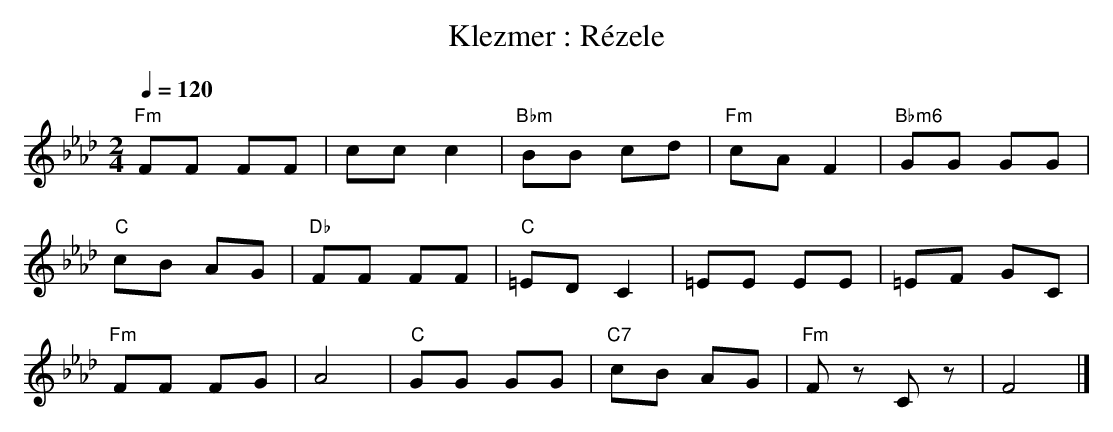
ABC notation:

X:1
T:Klezmer : Rézele
M:2/4
L:1/8
Q:1/4=120
K:Fm
"Fm"FF FF | cc c2 | "Bbm"BB cd | "Fm"cA F2 | "Bbm6"GG GG |
"C"cB AG | "Db"FF FF | "C"=ED C2 | =EE EE | =EF GC |
"Fm"FF FG | A4 | "C"GG GG | "C7"cB AG | "Fm"Fz Cz | F4 |]
